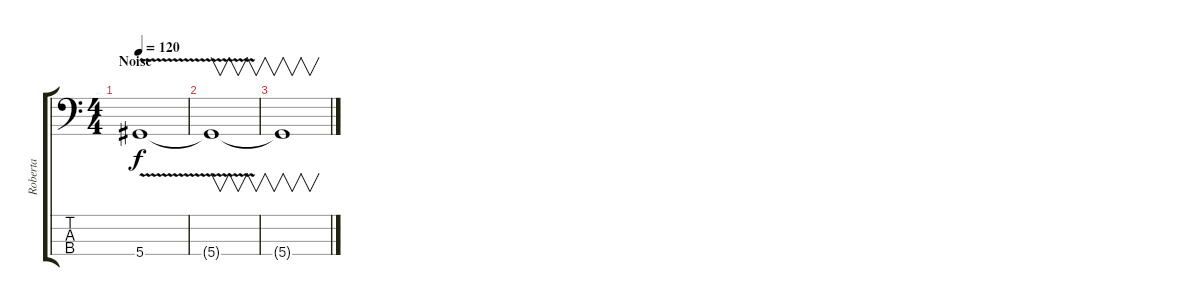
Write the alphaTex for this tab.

\track ("Roberta" "Roberta") {instrument distortionguitar}
\staff {score tabs}
\tuning (Gb2 Db2 Ab1 Eb1) {hide}
\ts (4 4)
\section ("" "Noise")
\tempo 120
\clef f4
\ks c
5.4{v t}.1{dy f} |
5.4{t}.1{v} |
5.4{t}.1{v}
